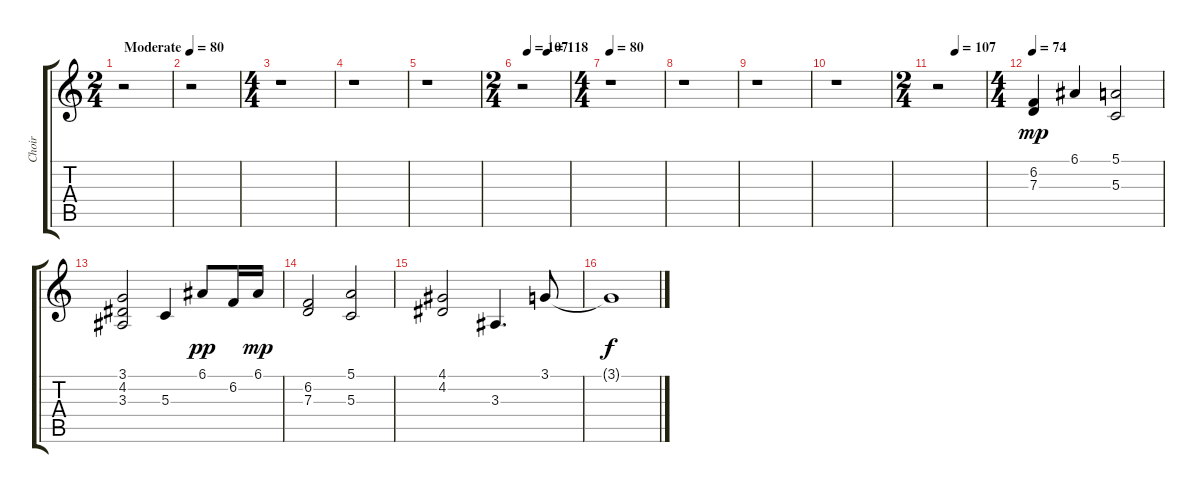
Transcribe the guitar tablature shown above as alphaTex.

\track ("Choir" "Choir") {instrument choiraahs}
\staff {score tabs}
\tuning (E4 B3 G3 D3 A2 E2) {hide}
\ts (2 4)
\tempo (80 "Moderate")
\clef g2
\ks c
r.2{dy mp instrument choiraahs} |
r.2 |
\ts (4 4)
r.1 |
r.1 |
r.1 |
\ts (2 4)
\tempo (107 0.125)
\tempo (118 0.5416666666666666)
r.2 |
\ts (4 4)
\tempo 80
r.1 |
r.1 |
r.1 |
r.1 |
\ts (2 4)
\tempo (107 0.375)
r.2 |
\ts (4 4)
\tempo 74
(6.2 7.3).4 6.1.4 (5.1 5.3).2 |
(3.1 4.2 3.3).2 5.3.4 6.1.8{dy pp} 6.2.16 6.1.16{dy mp} |
(6.2 7.3).2 (5.1 5.3).2 |
(4.1 4.2).2 3.3.4{d} 3.1.8 |
3.1{t}.1{dy f}
